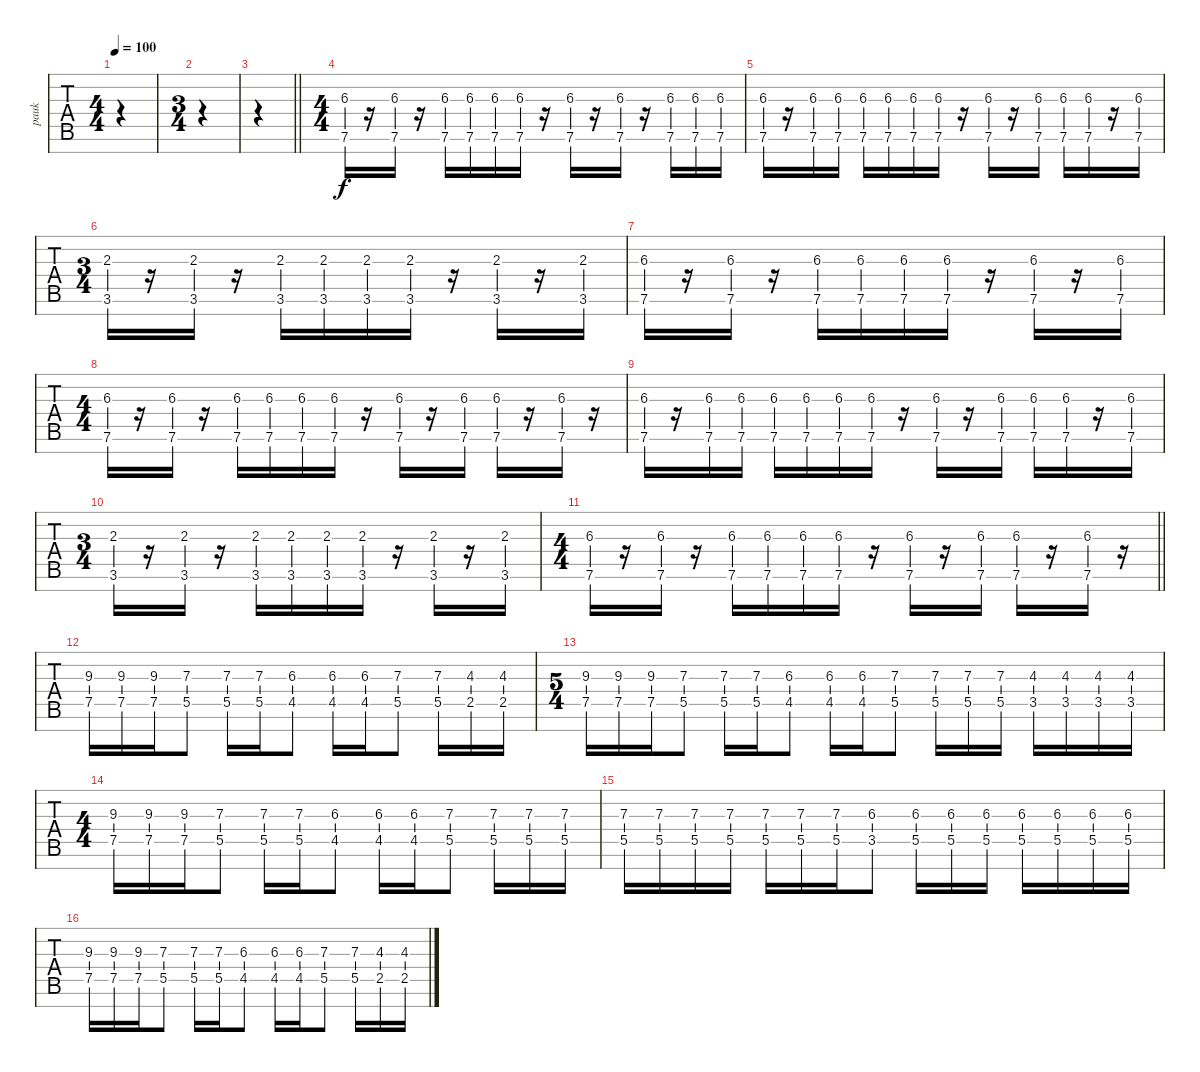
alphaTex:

\track ("pauk" "pauk") {instrument overdrivenguitar}
\staff {tabs}
\tuning (E4 B3 G3 D3 A2 E2 A1) {hide}
\ts (4 4)
\tempo 100
\clef f4
\ks c
|
\ts (3 4)
|
\barLineRight lightlight
|
\ts (4 4)
\section ("" "")
(6.3 7.6).16{volume 10 instrument acousticguitarsteel} r.16 (6.3 7.6).16 r.16 (6.3 7.6).16 (6.3 7.6).16 (6.3 7.6).16 (6.3 7.6).16 r.16 (6.3 7.6).16 r.16 (6.3 7.6).16 r.16 (6.3 7.6).16 (6.3 7.6).16 (6.3 7.6).16 |
(6.3 7.6).16 r.16 (6.3 7.6).16 (6.3 7.6).16 (6.3 7.6).16 (6.3 7.6).16 (6.3 7.6).16 (6.3 7.6).16 r.16 (6.3 7.6).16 r.16 (6.3 7.6).16 (6.3 7.6).16 (6.3 7.6).16 r.16 (6.3 7.6).16 |
\ts (3 4)
(2.3 3.6).16 r.16 (2.3 3.6).16 r.16 (2.3 3.6).16 (2.3 3.6).16 (2.3 3.6).16 (2.3 3.6).16 r.16 (2.3 3.6).16 r.16 (2.3 3.6).16 |
(6.3 7.6).16 r.16 (6.3 7.6).16 r.16 (6.3 7.6).16 (6.3 7.6).16 (6.3 7.6).16 (6.3 7.6).16 r.16 (6.3 7.6).16 r.16 (6.3 7.6).16 |
\ts (4 4)
(6.3 7.6).16{volume 10 instrument acousticguitarsteel} r.16 (6.3 7.6).16 r.16 (6.3 7.6).16 (6.3 7.6).16 (6.3 7.6).16 (6.3 7.6).16 r.16 (6.3 7.6).16 r.16 (6.3 7.6).16 (6.3 7.6).16 r.16 (6.3 7.6).16 r.16 |
(6.3 7.6).16 r.16 (6.3 7.6).16 (6.3 7.6).16 (6.3 7.6).16 (6.3 7.6).16 (6.3 7.6).16 (6.3 7.6).16 r.16 (6.3 7.6).16 r.16 (6.3 7.6).16 (6.3 7.6).16 (6.3 7.6).16 r.16 (6.3 7.6).16 |
\ts (3 4)
(2.3 3.6).16 r.16 (2.3 3.6).16 r.16 (2.3 3.6).16 (2.3 3.6).16 (2.3 3.6).16 (2.3 3.6).16 r.16 (2.3 3.6).16 r.16 (2.3 3.6).16 |
\ts (4 4)
\barLineRight lightlight
(6.3 7.6).16{volume 10 instrument acousticguitarsteel} r.16 (6.3 7.6).16 r.16 (6.3 7.6).16 (6.3 7.6).16 (6.3 7.6).16 (6.3 7.6).16 r.16 (6.3 7.6).16 r.16 (6.3 7.6).16 (6.3 7.6).16 r.16 (6.3 7.6).16 r.16 |
\section ("" "")
(9.3 7.5).16{volume 15 instrument distortionguitar} (9.3 7.5).16 (9.3 7.5).16 (7.3 5.5).8 (7.3 5.5).16 (7.3 5.5).16 (6.3 4.5).8 (6.3 4.5).16 (6.3 4.5).16 (7.3 5.5).8 (7.3 5.5).16 (4.3 2.5).16 (4.3 2.5).16 |
\ts (5 4)
(9.3 7.5).16{volume 15 instrument distortionguitar} (9.3 7.5).16 (9.3 7.5).16 (7.3 5.5).8 (7.3 5.5).16 (7.3 5.5).16 (6.3 4.5).8 (6.3 4.5).16 (6.3 4.5).16 (7.3 5.5).8 (7.3 5.5).16 (7.3 5.5).16 (7.3 5.5).16 (4.3 3.5).16 (4.3 3.5).16 (4.3 3.5).16 (4.3 3.5).16 |
\ts (4 4)
(9.3 7.5).16{volume 15 instrument distortionguitar} (9.3 7.5).16 (9.3 7.5).16 (7.3 5.5).8 (7.3 5.5).16 (7.3 5.5).16 (6.3 4.5).8 (6.3 4.5).16 (6.3 4.5).16 (7.3 5.5).8 (7.3 5.5).16 (7.3 5.5).16 (7.3 5.5).16 |
(7.3 5.5).16 (7.3 5.5).16 (7.3 5.5).16 (7.3 5.5).16 (7.3 5.5).16 (7.3 5.5).16 (7.3 5.5).16 (6.3 3.5).8 (6.3 5.5).16 (6.3 5.5).16 (6.3 5.5).16 (6.3 5.5).16 (6.3 5.5).16 (6.3 5.5).16 (6.3 5.5).16 |
(9.3 7.5).16{volume 15 instrument distortionguitar} (9.3 7.5).16 (9.3 7.5).16 (7.3 5.5).8 (7.3 5.5).16 (7.3 5.5).16 (6.3 4.5).8 (6.3 4.5).16 (6.3 4.5).16 (7.3 5.5).8 (7.3 5.5).16 (4.3 2.5).16 (4.3 2.5).16
